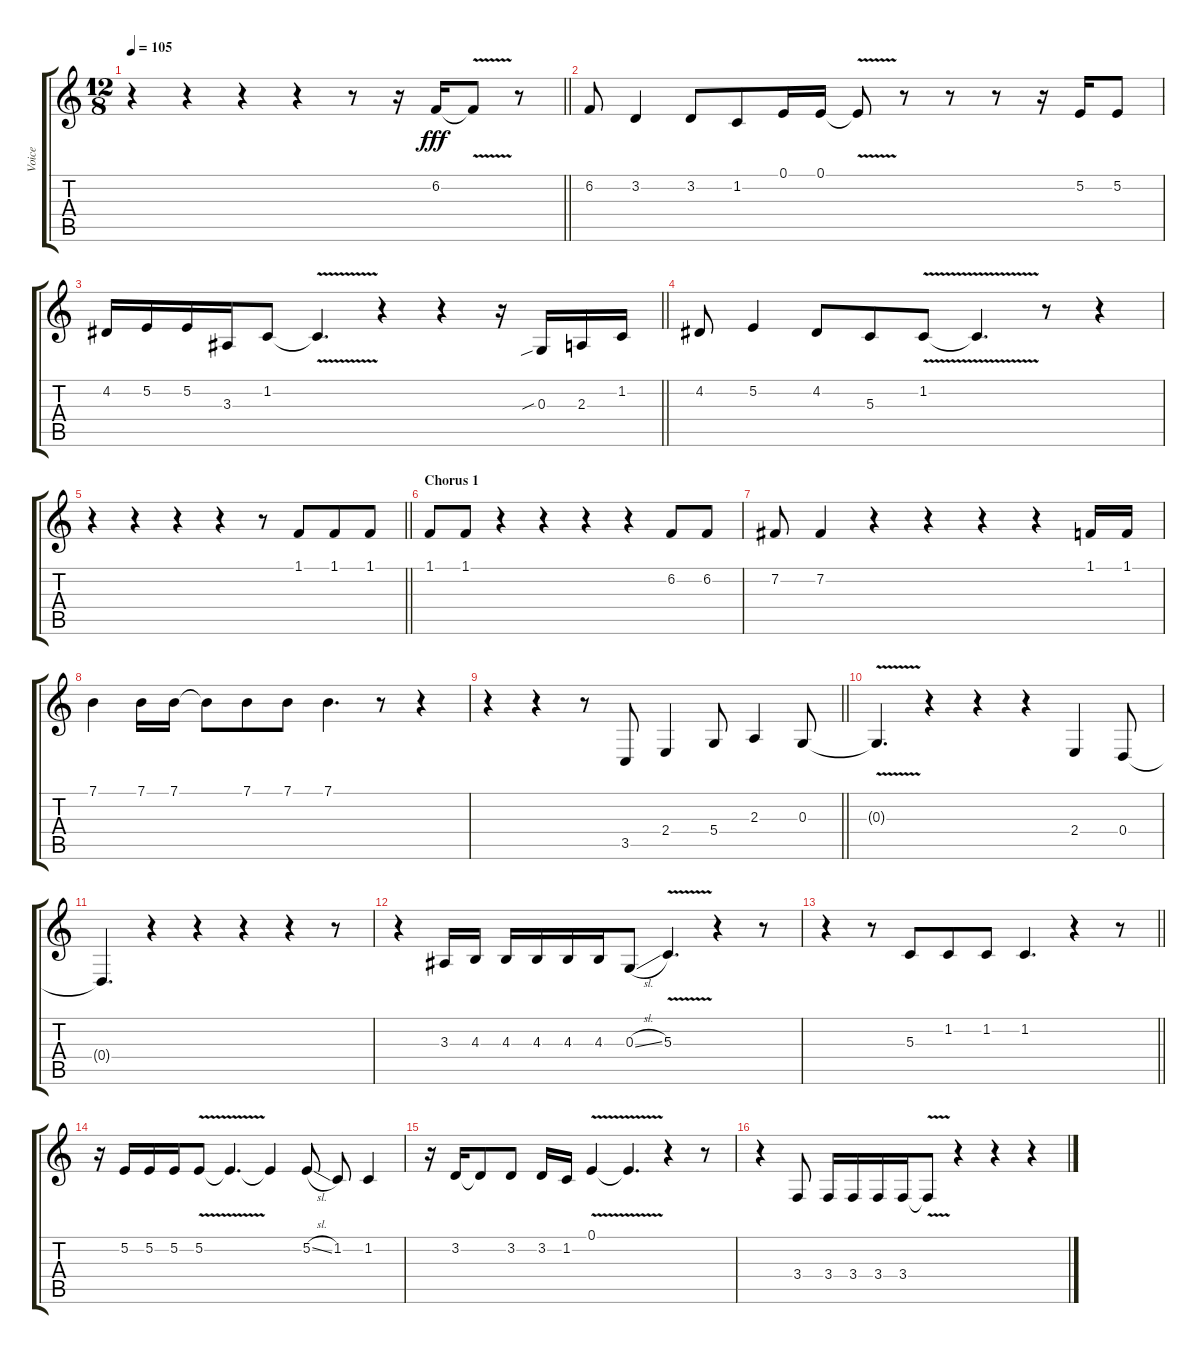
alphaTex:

\track ("Voice" "Voice") {instrument lead5charang}
\staff {score tabs}
\tuning (E4 B3 G3 D3 A2 E2) {hide}
\ts (12 8)
\tempo 105
\clef g2
\barLineRight lightlight
\ks c
r.4{dy fff} r.4 r.4 r.4 r.8 r.16 6.2.16 6.2{v t}.8 r.8 |
6.2.8 3.2.4 3.2.8 1.2.8 0.1.16 0.1.16 0.1{v t}.8 r.8 r.8 r.8 r.16 5.2.16 5.2.8 |
\barLineRight lightlight
4.2.16 5.2.16 5.2.16 3.3.16 1.2.8 1.2{v t}.4{d} r.4 r.4 r.16 0.3{sib}.16 2.3.16 1.2.16 |
4.2.8 5.2.4 4.2.8 5.3.8 1.2{v}.8 1.2{v t}.4{d} r.8 r.4 |
\barLineRight lightlight
r.4 r.4 r.4 r.4 r.8 1.1.8 1.1.8 1.1.8 |
\section ("" "Chorus 1")
1.1.8 1.1.8 r.4 r.4 r.4 r.4 6.2.8 6.2.8 |
7.2.8 7.2.4 r.4 r.4 r.4 r.4 1.1.16 1.1.16 |
7.1.4 7.1.16 7.1.16 7.1{t}.8 7.1.8 7.1.8 7.1.4{d} r.8 r.4 |
\barLineRight lightlight
r.4 r.4 r.8 3.5.8 2.4.4 5.4.8 2.3.4 0.3.8 |
0.3{v t}.4{d} r.4 r.4 r.4 2.4.4 0.4.8 |
0.4{t}.4{d} r.4 r.4 r.4 r.4 r.8 |
r.4 3.3.16 4.3.16 4.3.16 4.3.16 4.3.16 4.3.16 0.3{sl}.8 5.3{v}.4{d} r.4 r.8 |
\barLineRight lightlight
r.4 r.8 5.3.8 1.2.8 1.2.8 1.2.4{d} r.4 r.8 |
r.16 5.2.16 5.2.16 5.2.16 5.2{v}.8 5.2{t}.4{d} 5.2{t}.4 5.2{sl}.8 1.2.8 1.2.4 |
r.16 3.2.16 3.2{t}.8 3.2.8 3.2.16 1.2.16 0.1{v}.4 0.1{t}.4{d} r.4 r.8 |
r.4 3.4.8 3.4.16 3.4.16 3.4.16 3.4.16 3.4{v t}.8 r.4 r.4 r.4
